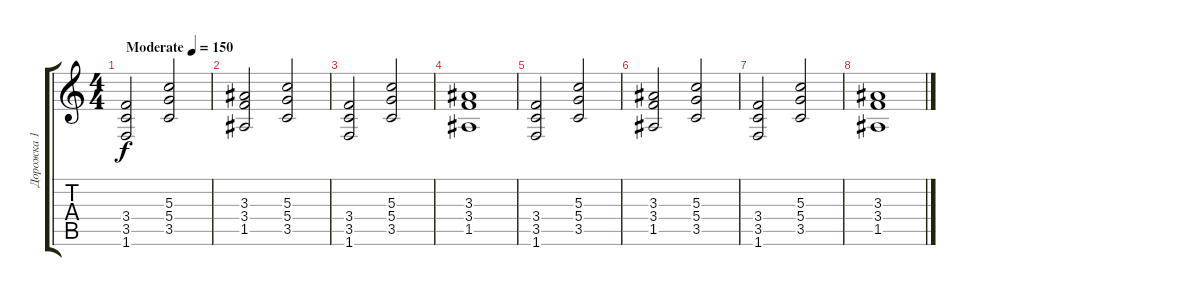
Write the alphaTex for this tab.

\track ("Дорожка 1" "Дорожка 1") {instrument overdrivenguitar}
\staff {score tabs}
\tuning (E4 B3 G3 D3 A2 E2) {hide}
\ts (4 4)
\tempo (150 "Moderate")
\clef g2
\ks c
(3.4 3.5 1.6).2{dy f instrument overdrivenguitar} (5.3 5.4 3.5).2 |
(3.3 3.4 1.5).2 (5.3 5.4 3.5).2 |
(3.4 3.5 1.6).2 (5.3 5.4 3.5).2 |
(3.3 3.4 1.5).1 |
(3.4 3.5 1.6).2 (5.3 5.4 3.5).2 |
(3.3 3.4 1.5).2 (5.3 5.4 3.5).2 |
(3.4 3.5 1.6).2 (5.3 5.4 3.5).2 |
(3.3 3.4 1.5).1
